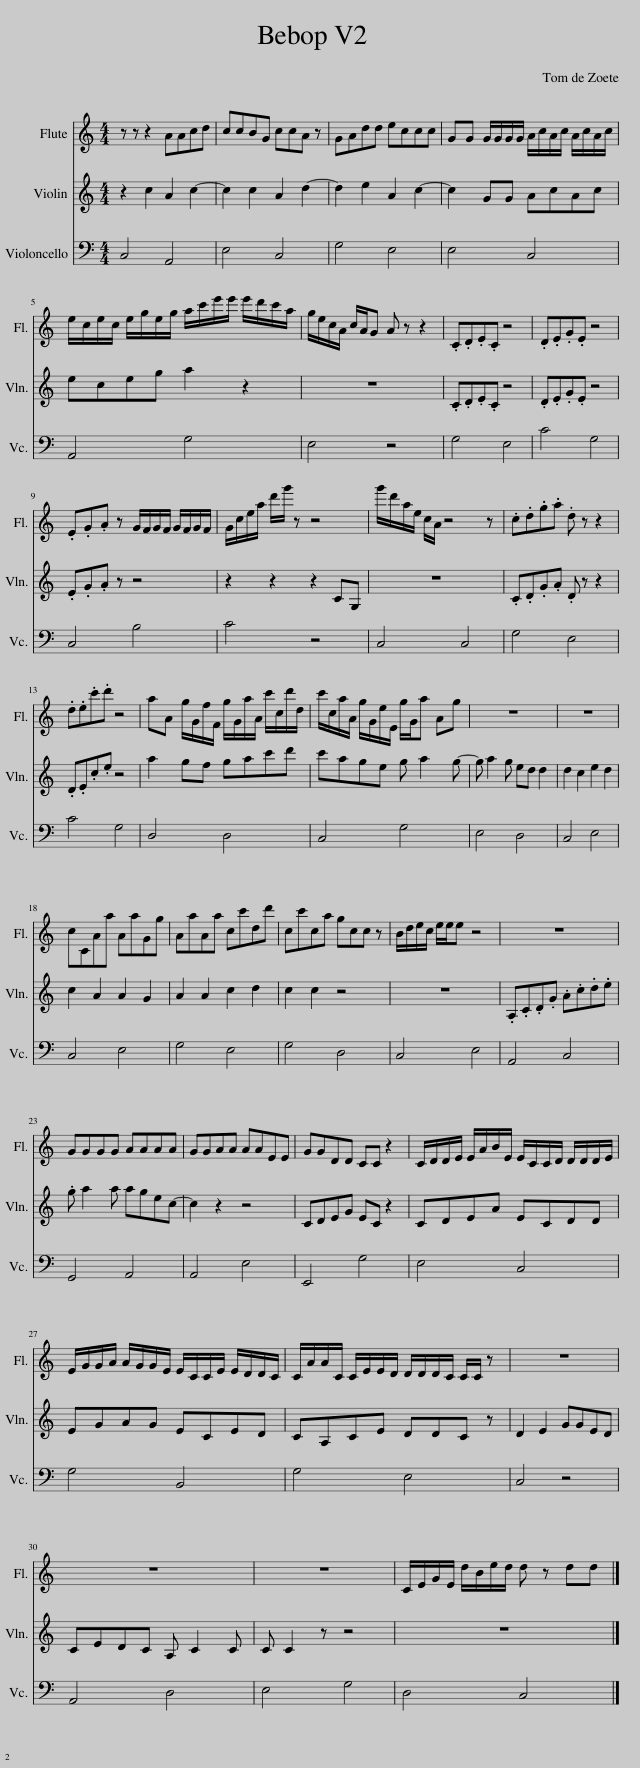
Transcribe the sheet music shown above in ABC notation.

X:1
%%score 1 2 3
L:1/8
M:4/4
I:linebreak $
K:C
V:1 treble
V:2 treble
V:3 bass
V:1
 z z z2 AAcd | ccBG ccA z | GAdd eccc | GG G/G/G/G/ A/c/A/c/ A/c/A/c/ |$ e/c/e/c/ e/g/e/g/ a/c'/e'/e'/ e'/d'/c'/a/ | %5
 g/e/c/A/ c/A/G A z z2 | .C.D.E.C z4 | .D.E.G.E z4 |$ .E.G.A z G/F/G/F/ G/F/G/F/ | G/c/e/a/ d'/g'/ z z4 | %10
 g'/d'/a/e/ c/A/ z4 z | .c.d.g.a .d z z2 |$ .d.e.c'.d' z4 | aA g/G/f/F/ g/G/a/A/ c'/c/d'/d/ | c'/c/a/A/ g/G/e/E/ g/G/a Ag | %15
 z8 | z8 |$ cCAa AaGg | AaAa cc'dd' | cc'ca gcc z | %20
 B/d/e/c/ e/e/e z4 | z8 |$ GGGG AAAA | GGAA AAEE | GGDD CC z2 | %25
 C/D/D/E/ E/A/B/E/ E/C/C/D/ D/D/D/E/ |$ E/G/G/A/ A/G/G/E/ E/C/C/E/ E/D/D/C/ | C/A/A/C/ C/E/E/D/ D/D/D/C/ C/C/ z | z8 |$ z8 | %30
 z8 | C/E/G/E/ d/B/e/d/ d z dd |] %32
V:2
 z2 c2 A2 c2- | c2 c2 A2 d2- | d2 e2 A2 c2- | c2 GG AcAc |$ eceg a2 z2 | %5
 z8 | .C.D.E.C z4 | .D.E.G.E z4 |$ .E.G.A z z4 | z2 z2 z2 CG, | %10
 z8 | .C.D.G.A .D z z2 |$ .D.E.c.e z4 | a2 gf gac'd' | c'age g a2 g- | %15
 g a2 g ed d2 | d2 c2 e2 d2 |$ c2 A2 A2 G2 | A2 A2 c2 d2 | c2 c2 z4 | %20
 z8 | .A,.C.D.G .A.c.d.e |$ .g a2 a agec- | c2 z2 z4 | CDEG EC z2 | %25
 CDEA ECDD |$ EGAG ECED | CA,CE DDC z | D2 E2 GGED |$ CEDC A, C2 C | %30
 C C2 z z4 | z8 |] %32
V:3
 C,4 A,,4 | E,4 C,4 | G,4 E,4 | E,4 C,4 |$ A,,4 G,4 | %5
 E,4 z4 | G,4 E,4 | C4 G,4 |$ C,4 B,4 | C4 z4 | %10
 C,4 C,4 | G,4 E,4 |$ C4 G,4 | D,4 D,4 | C,4 G,4 | %15
 E,4 D,4 | C,4 E,4 |$ C,4 E,4 | G,4 E,4 | G,4 D,4 | %20
 C,4 E,4 | A,,4 C,4 |$ G,,4 A,,4 | A,,4 E,4 | E,,4 G,4 | %25
 E,4 C,4 |$ G,4 B,,4 | G,4 E,4 | C,4 z4 |$ A,,4 D,4 | %30
 E,4 G,4 | D,4 C,4 |] %32
